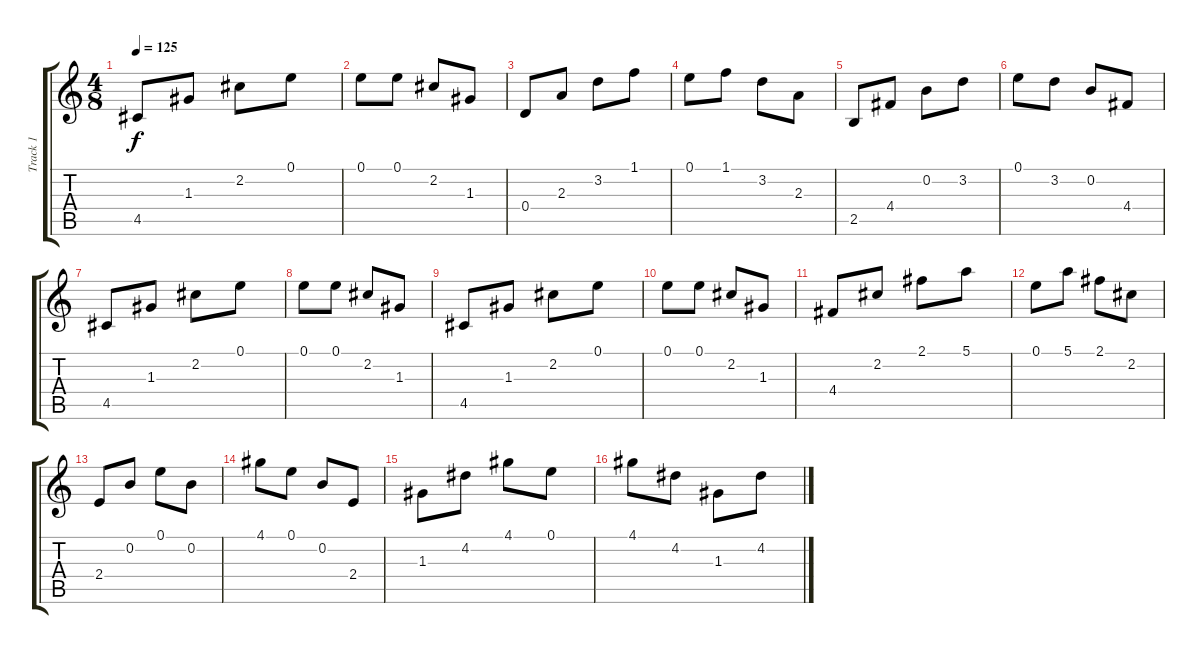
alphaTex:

\track ("Track 1" "Track 1") {instrument acousticguitarnylon}
\staff {score tabs}
\tuning (E4 B3 G3 D3 A2 E2) {hide}
\ts (4 8)
\tempo 125
\clef g2
\ks c
4.5.8{dy f} 1.3.8 2.2.8 0.1.8 |
0.1.8 0.1.8 2.2.8 1.3.8 |
0.4.8 2.3.8 3.2.8 1.1.8 |
0.1.8 1.1.8 3.2.8 2.3.8 |
2.5.8 4.4.8 0.2.8 3.2.8 |
0.1.8 3.2.8 0.2.8 4.4.8 |
4.5.8 1.3.8 2.2.8 0.1.8 |
0.1.8 0.1.8 2.2.8 1.3.8 |
4.5.8 1.3.8 2.2.8 0.1.8 |
0.1.8 0.1.8 2.2.8 1.3.8 |
4.4.8 2.2.8 2.1.8 5.1.8 |
0.1.8 5.1.8 2.1.8 2.2.8 |
2.4.8 0.2.8 0.1.8 0.2.8 |
4.1.8 0.1.8 0.2.8 2.4.8 |
1.3.8 4.2.8 4.1.8 0.1.8 |
4.1.8 4.2.8 1.3.8 4.2.8
